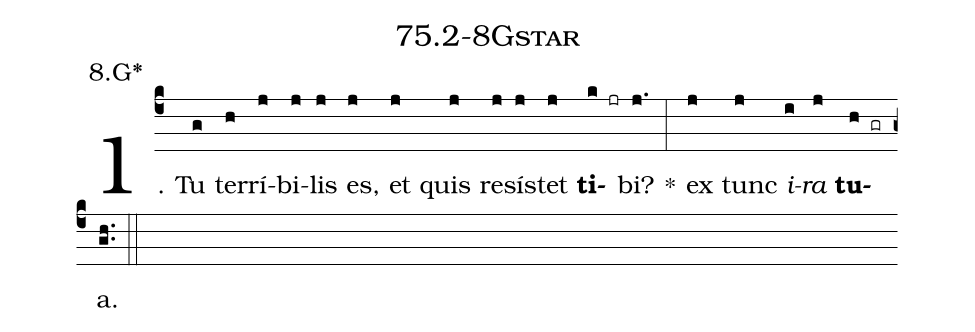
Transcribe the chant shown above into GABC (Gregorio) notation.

name: 75.2-8Gstar;
annotation: 8.G*;
%%
(c4)1. Tu(g) ter(h)rí(j)bi(j)lis(j) es,(j) et(j) quis(j) re(j)sís(j)tet(j) <b>ti</b>(k jr)bi?(j.) *(:) ex(j) tunc(j) <i>i</i>(i)<i>ra</i>(j) <b>tu</b>(h gr)a.(gh..) (::)


%E(j) u(j) o(i) u(j) a(h) e.(gh..) (::)
